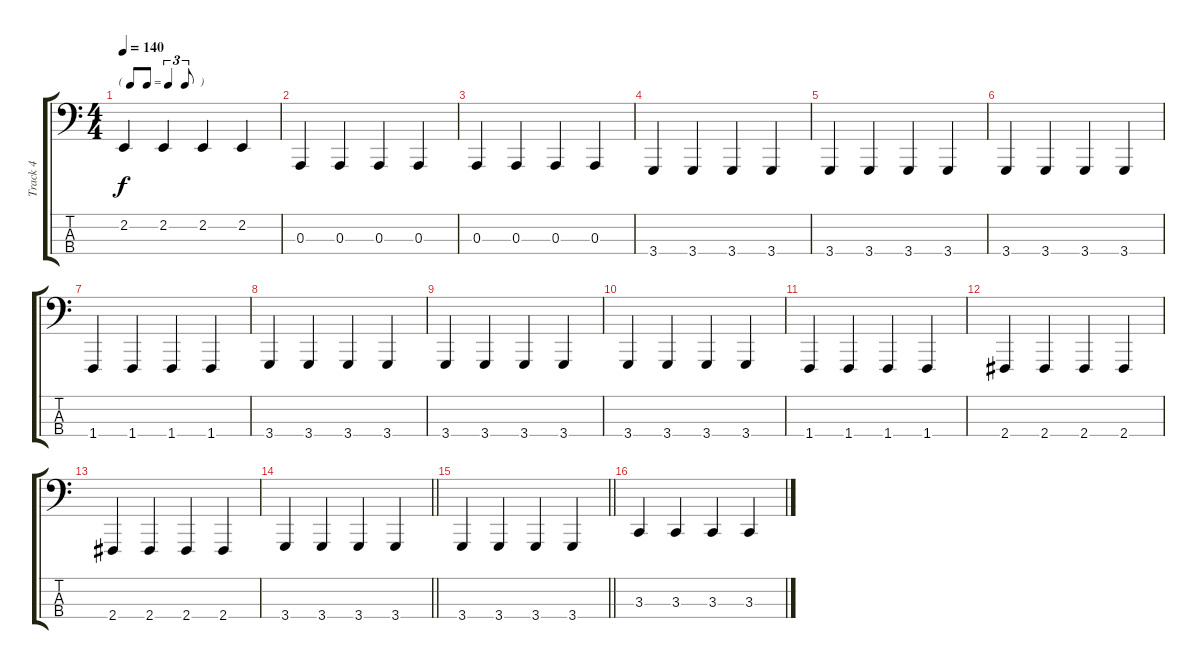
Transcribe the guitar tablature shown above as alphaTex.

\track ("Track 4" "Track 4") {instrument electricpiano2}
\staff {score tabs}
\tuning (G2 D2 A1 E1) {hide}
\ts (4 4)
\tf triplet8th
\tempo 140
\clef f4
\ks c
2.2.4{dy f} 2.2.4 2.2.4 2.2.4 |
0.3.4 0.3.4 0.3.4 0.3.4 |
0.3.4 0.3.4 0.3.4 0.3.4 |
3.4.4 3.4.4 3.4.4 3.4.4 |
3.4.4 3.4.4 3.4.4 3.4.4 |
3.4.4 3.4.4 3.4.4 3.4.4 |
1.4.4 1.4.4 1.4.4 1.4.4 |
3.4.4 3.4.4 3.4.4 3.4.4 |
3.4.4 3.4.4 3.4.4 3.4.4 |
3.4.4 3.4.4 3.4.4 3.4.4 |
1.4.4 1.4.4 1.4.4 1.4.4 |
2.4.4 2.4.4 2.4.4 2.4.4 |
2.4.4 2.4.4 2.4.4 2.4.4 |
\barLineRight lightlight
3.4.4 3.4.4 3.4.4 3.4.4 |
\barLineRight lightlight
3.4.4 3.4.4 3.4.4 3.4.4 |
3.3.4 3.3.4 3.3.4 3.3.4
